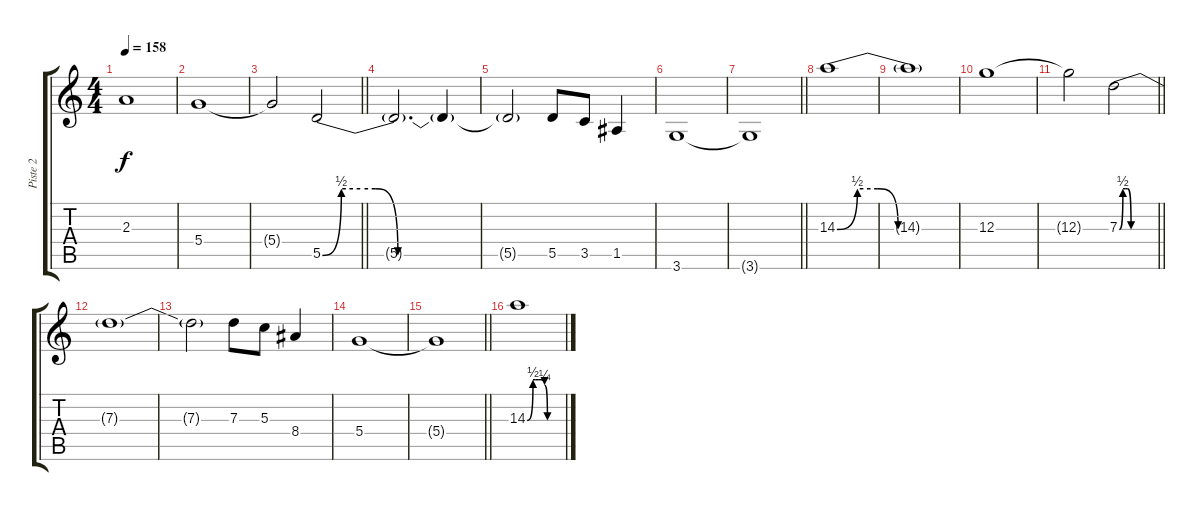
\track ("Piste 2" "Piste 2") {instrument overdrivenguitar}
\staff {score tabs}
\tuning (E4 B3 G3 D3 A2 E2) {hide}
\ts (4 4)
\tempo 158
\clef g2
\ks c
2.3{t}.1{dy f} |
5.4.1 |
\barLineRight lightlight
5.4{t}.2 5.5{be (custom 0 0 5 2 10 2 14 2 20 0 30 0 60 0)}.2 |
5.5{t}.2{d} 5.5{t}.4 |
5.5{t}.2 5.5.8 3.5.8 1.5.4 |
3.6.1 |
\barLineRight lightlight
3.6{t}.1 |
14.3{be (custom 0 0 10 2 20 2 30 0 60 0)}.1 |
14.3{t}.1 |
12.3.1 |
\barLineRight lightlight
12.3{t}.2 7.3{be (custom 0 0 6 2 10 2 14 2 20 0 30 0 60 0)}.2 |
7.3{t}.1 |
7.3{t}.2 7.3.8 5.3.8 8.4.4 |
5.4.1 |
\barLineRight lightlight
5.4{t}.1 |
14.3{be (custom 0 0 10 2 14 2 20 2 24 2 30 1 35 0 60 0)}.1
